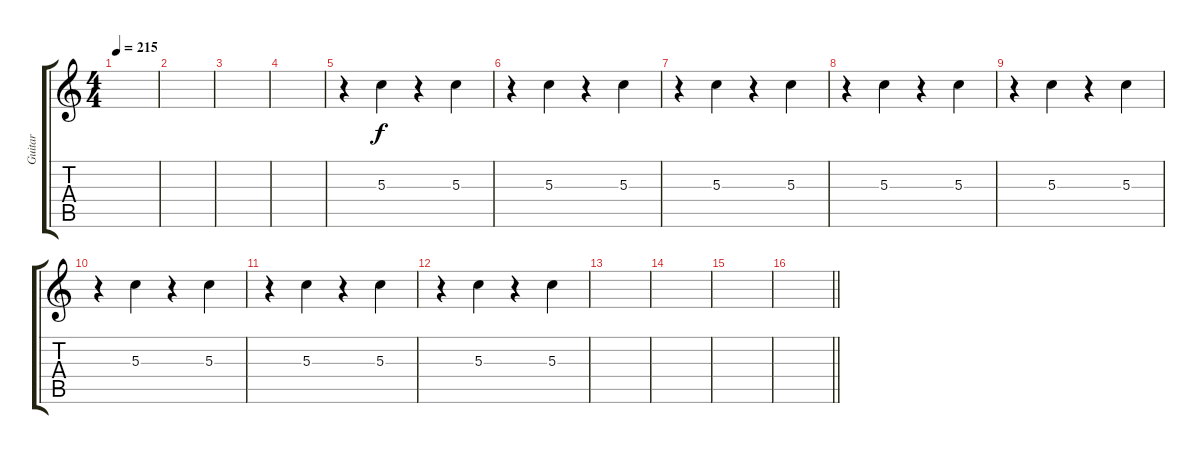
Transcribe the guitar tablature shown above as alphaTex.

\track ("Guitar" "Guitar") {instrument distortionguitar}
\staff {score tabs}
\tuning (E4 B3 G3 D3 A2 E2) {hide}
\ts (4 4)
\tempo 215
\clef g2
\ks c
|
|
|
|
r.4 5.3.4 r.4 5.3.4 |
r.4 5.3.4 r.4 5.3.4 |
r.4 5.3.4 r.4 5.3.4 |
r.4 5.3.4 r.4 5.3.4 |
r.4 5.3.4 r.4 5.3.4 |
r.4 5.3.4 r.4 5.3.4 |
r.4 5.3.4 r.4 5.3.4 |
r.4 5.3.4 r.4 5.3.4 |
|
|
|
\barLineRight lightlight
